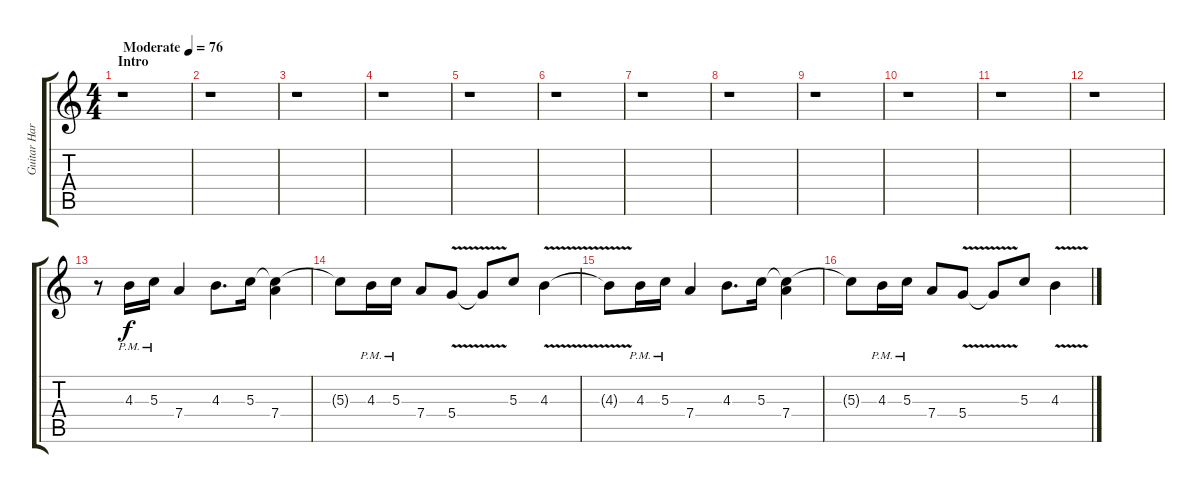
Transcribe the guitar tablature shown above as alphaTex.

\track ("Guitar Harmony II" "Guitar Har") {instrument distortionguitar}
\staff {score tabs}
\tuning (E4 B3 G3 D3 A2 E2) {hide}
\ts (4 4)
\section ("" "Intro")
\tempo (76 "Moderate")
\clef g2
\ks c
r.1{dy f instrument distortionguitar} |
r.1 |
r.1 |
r.1 |
r.1 |
r.1 |
r.1 |
r.1 |
r.1 |
r.1 |
r.1 |
r.1 |
r.8 4.3{pm}.16 5.3{pm}.16 7.4.4 4.3.8{d} 5.3.16 (5.3{t} 7.4).4 |
5.3{t}.8 4.3{pm}.16 5.3{pm}.16 7.4.8 5.4{v}.8 5.4{v t}.8 5.3.8 4.3{v}.4 |
4.3{v t}.8 4.3{pm}.16 5.3{pm}.16 7.4.4 4.3.8{d} 5.3.16 (5.3{t} 7.4).4 |
5.3{t}.8 4.3{pm}.16 5.3{pm}.16 7.4.8 5.4{v}.8 5.4{v t}.8 5.3.8 4.3{v}.4
